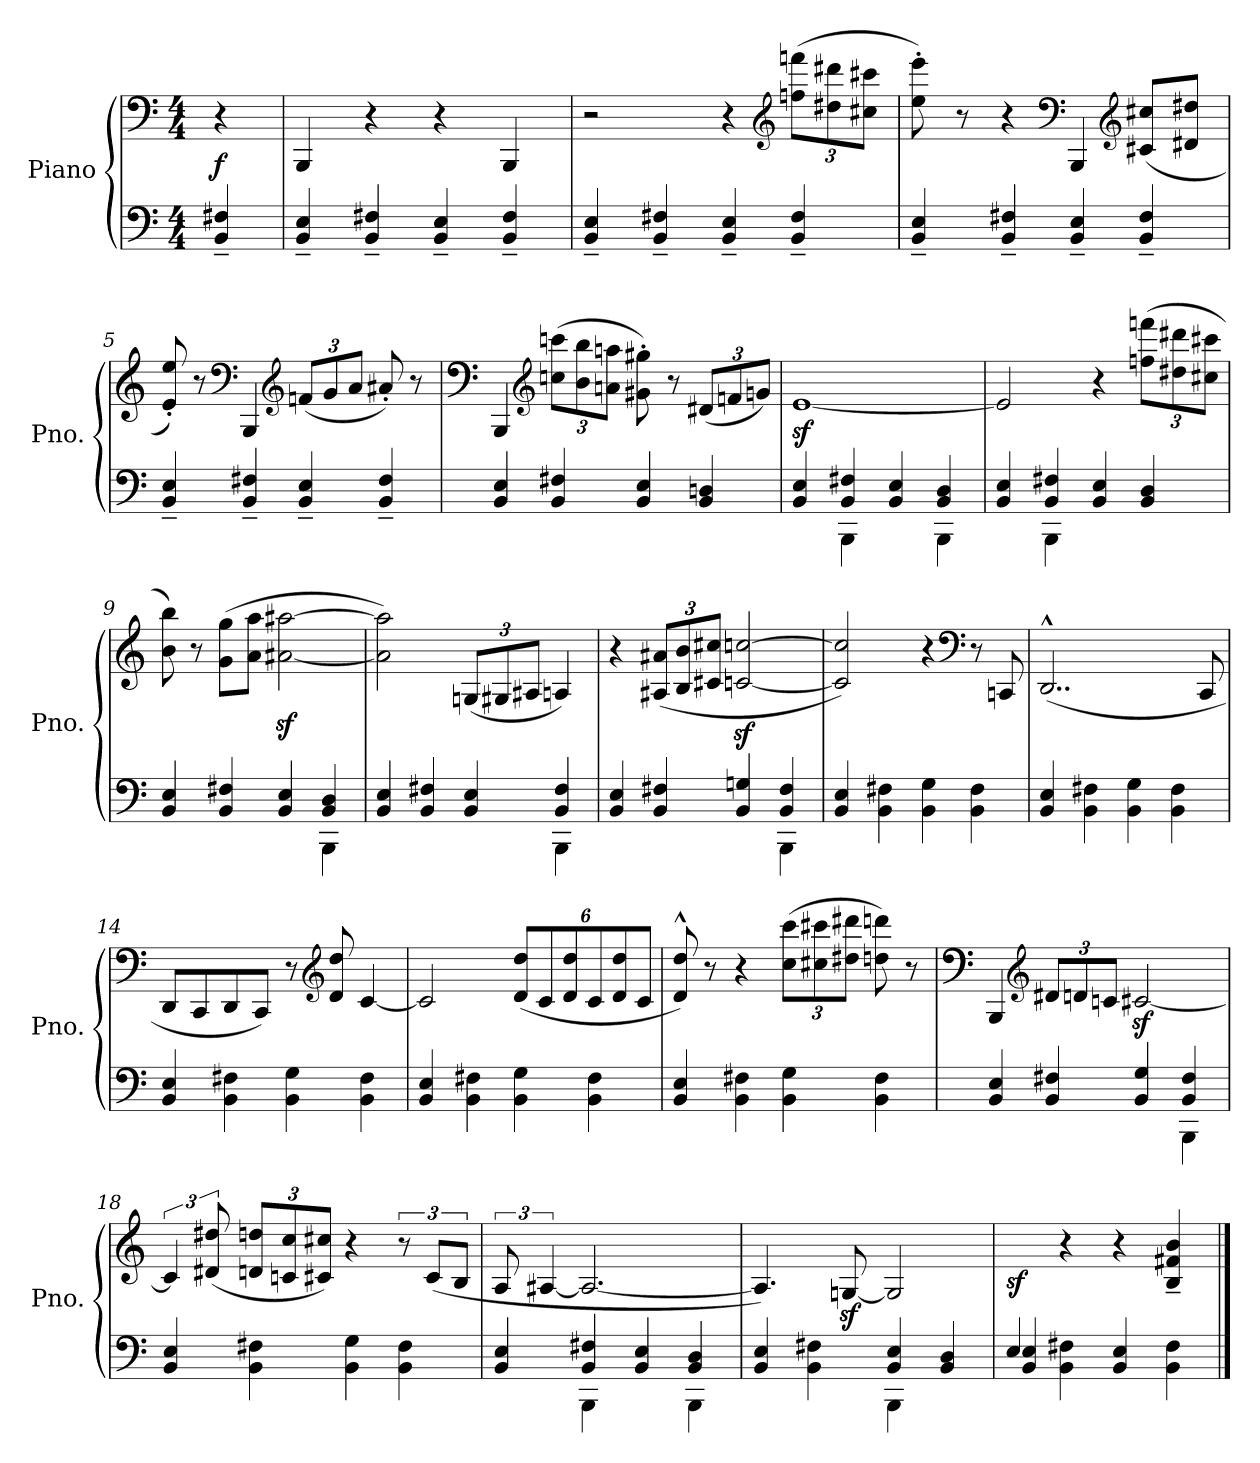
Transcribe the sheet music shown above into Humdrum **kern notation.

**kern	**kern	**dynam
*part1	*part1	*part1
*staff2	*staff1	*staff1/2
*I"Piano	*	*
*I'Pno.	*	*
*clefF4	*clefF4	*
*k[]	*k[]	*
*M4/4	*M4/4	*
*MM132	*MM132	*
=1	=1	=1
!	!	!LO:DY:a=2
4BB/~ 4F#X/~	4r	f
=2	=2	=2
4BB/~ 4E/~	4BBB/	.
4BB/~ 4F#X/~	4r	.
4BB/~ 4E/~	4r	.
4BB/~ 4F#/~	4BBB/	.
=3	=3	=3
4BB/~ 4E/~	2r	.
4BB/~ 4F#X/~	.	.
4BB/~ 4E/~	4r	.
*	*clefG2	*
*	*Xbrackettup	*
4BB/~ 4F#/~	(>12ffn\ 12fffn\L	.
.	12dd#X\ 12ddd#X\	.
.	12cc#X\ 12ccc#X\J	.
=4	=4	=4
4BB/~ 4E/~	8ee\' 8eee\')	.
.	8r	.
4BB/~ 4F#X/~	4r	.
*	*clefF4	*
4BB/~ 4E/~	4BBB/	.
*	*clefG2	*
4BB/~ 4F#/~	(<8c#X/ 8cc#X/L	.
.	8d#X/ 8dd#X/J	.
!!LO:LB:g=z
=5	=5	=5
4BB/~ 4E/~	8e/' 8ee/')	.
.	8r	.
*	*clefF4	*
4BB/~ 4F#X/~	4BBB/	.
*	*clefG2	*
4BB/~ 4E/~	(<12fn/L	.
.	12g/	.
.	12a/J	.
4BB/~ 4F#/~	8a#X'/)	.
.	8r	.
=6	=6	=6
*	*clefF4	*
4BB/ 4E/	4BBB/	.
*	*clefG2	*
4BB/ 4F#X/	(>12ccn\ 12cccn\L	.
.	12b\ 12bb\	.
.	12an\ 12aan\J	.
4BB/ 4E/	8g#X\' 8gg#X\')	.
.	8r	.
4BB/ 4Dn/	(<12d#X/L	.
.	12fn/	.
.	12gn/J)	.
=7	=7	=7
*^	*	*
4BB/ 4E/	4ryy	[1ez>	.
4BB/ 4F#X/	4BBB\	.	.
4BB/ 4E/	4ryy	.	.
4BB/ 4D/	4BBB\	.	.
!!LO:LB:g=z
=8	=8	=8	=8
4BB/ 4E/	4ryy	2e/]	.
4BB/ 4F#X/	4BBB\	.	.
4BB/ 4E/	2ryy	4r	.
4BB/ 4D/	.	(>12ffn\ 12fffn\L	.
.	.	12dd#X\ 12ddd#X\	.
.	.	12cc#X\ 12ccc#X\J	.
=9	=9	=9	=9
4BB/ 4E/	2ryy	8b\ 8bb\)	.
.	.	8r	.
4BB/ 4F#X/	.	(>8g\ 8gg\L	.
.	.	8a\ 8aa\J	.
4BB/ 4E/	4ryy	[2a#X\z< [2aa#X\z<	.
4BB/ 4D/	4BBB\	.	.
=10	=10	=10	=10
4BB/ 4E/	2ryy	2a#\] 2aa#\])	.
4BB/ 4F#X/	.	.	.
4BB/ 4E/	4ryy	(>12Gn/L	.
.	.	12G#X/	.
.	.	12A#X/J	.
4BB/ 4F#/	4BBB\	4An/)	.
=11	=11	=11	=11
4BB/ 4E/	2ryy	4r	.
4BB/ 4F#X/	.	(<12A#X/ 12a#X/L	.
.	.	12B/ 12b/	.
.	.	12c#X/ 12cc#X/J	.
4BB/ 4Gn/	4ryy	[2cn/z> [2ccn/z>	.
4BB/ 4F#/	4BBB\	.	.
*v	*v	*	*
!!LO:LB:g=z
=12	=12	=12
4BB/ 4E/	2c/] 2cc/])	.
4BB\ 4F#X\	.	.
4BB\ 4G\	4r	.
*	*clefF4	*
4BB\ 4F#\	8r	.
.	8CCn/	.
=13	=13	=13
4BB/ 4E/	(<2..DD^^/	.
4BB\ 4F#X\	.	.
4BB\ 4G\	.	.
4BB\ 4F#\	.	.
.	8CC/	.
=14	=14	=14
4BB/ 4E/	8DD/L	.
.	8CC/	.
4BB\ 4F#X\	8DD/	.
.	8CC/J)	.
4BB\ 4G\	8r	.
*	*clefG2	*
.	8d/ 8dd/	.
4BB\ 4F#\	[4c/	.
=15	=15	=15
4BB/ 4E/	2c/]	.
4BB\ 4F#X\	.	.
4BB\ 4G\	(<12d/ 12dd/L	.
.	12c/	.
.	12d/ 12dd/	.
4BB\ 4F#\	12c/	.
.	12d/ 12dd/	.
.	12c/J	.
!!LO:LB:g=z
=16	=16	=16
4BB/ 4E/	8d/^^ 8dd/^^)	.
.	8r	.
4BB\ 4F#X\	4r	.
4BB\ 4G\	(>12cc\ 12ccc\L	.
.	12cc#X\ 12ccc#X\	.
.	12dd#X\ 12ddd#X\J	.
4BB\ 4F#\	8ddn\ 8dddn\)	.
.	8r	.
=17	=17	=17
*	*clefF4	*
*^	*	*
4BB/ 4E/	2ryy	4BBB/	.
*	*	*clefG2	*
4BB/ 4F#X/	.	12d#X/L	.
.	.	12dn/	.
.	.	12cn/J	.
4BB/ 4G/	4ryy	[2c#Xz>/	.
4BB/ 4F#/	4BBB\	.	.
*v	*v	*	*
=18	=18	=18
*	*brackettup	*
4BB/ 4E/	6c#/]	.
.	(<12d#X/ 12dd#X/	.
*	*Xbrackettup	*
4BB\ 4F#X\	12dn/ 12ddn/L	.
.	12cn/ 12cc/	.
.	12c#X/ 12cc#X/J)	.
4BB\ 4G\	4r	.
*	*brackettup	*
4BB\ 4F#\	12r	.
.	(<12c#/L	.
.	12B/J	.
!!LO:PB:g=z
=19	=19	=19
*^	*	*
4BB/ 4E/	4ryy	12A/	.
.	.	[6A#X/	.
4BB/ 4F#X/	4BBB\	2.A#/_	.
4BB/ 4E/	4ryy	.	.
4BB/ 4D/	4BBB\	.	.
=20	=20	=20	=20
4BB/ 4E/	2ryy	4.A#/])	.
4BB\ 4F#X\	.	.	.
.	.	[8Gnz</	.
4BB/ 4E/	4BBB\	2G/]	.
4BB/ 4D/	4ryy	.	.
=21	=21	=21	=21
!	!	!	!LO:DY:b
4E/	4BB/ 4E/	4ryy	sf
2.ryy	4BB\ 4F#X\	4r	.
.	4BB/ 4E/	4r	.
.	4BB\ 4F#\	4B/~ 4f#X/~ 4b/~	.
*v	*v	*	*
==	==	==
*-	*-	*-
